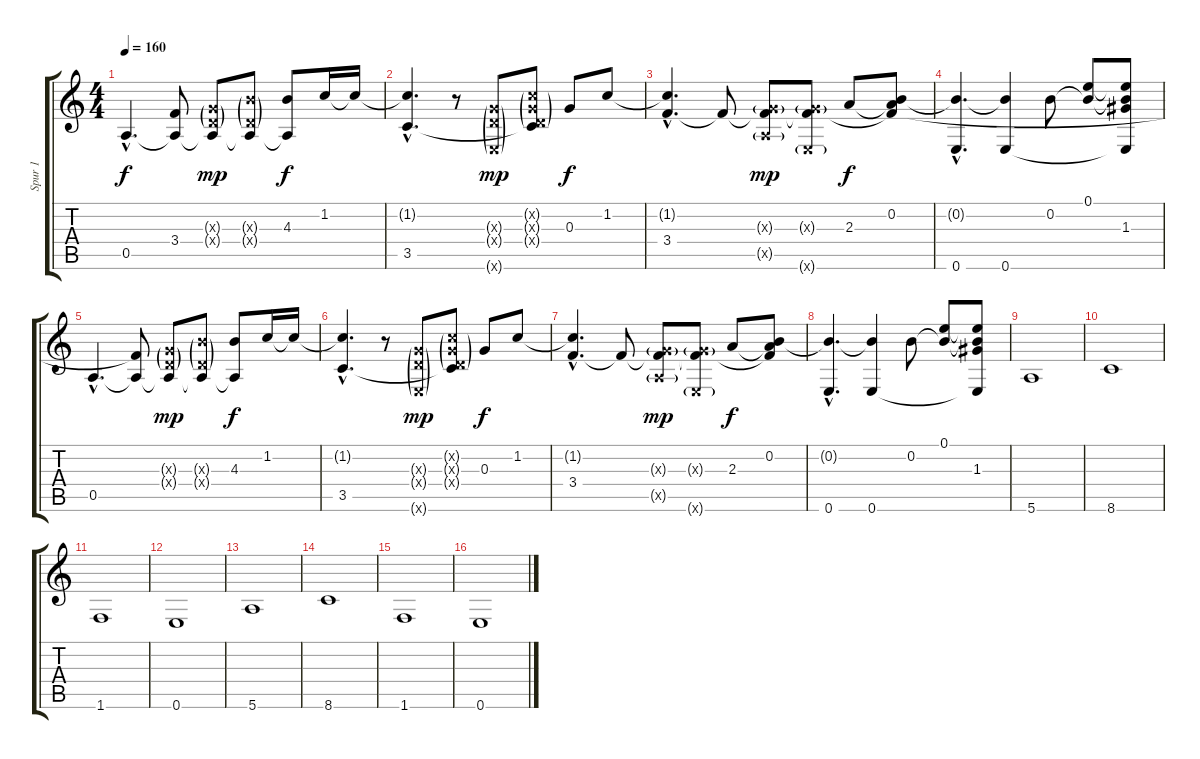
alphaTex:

\track ("Spur 1" "Spur 1") {instrument acousticguitarsteel}
\staff {score tabs}
\tuning (E4 B3 G3 D3 A2 E2) {hide}
\ts (4 4)
\tempo 160
\clef g2
\ks c
0.5{hac}.4{d dy f} (3.4{t} 0.5{t}).8 (0.3{g x} 0.4{g x} 0.5{t}).8{dy mp} (4.3{g x} 0.4{g x} 0.5{t}).8 (4.3 0.5{t}).8{dy f} 1.2.16 1.2{t}.16 |
(1.2{hac t} 3.5{hac}).4{d} r.8 (0.3{g x} 0.4{g x} 0.6{g x}).8{dy mp} (1.2{g x} 0.3{g x} 0.4{g x} 3.5{t}).8 0.3.8{dy f} 1.2.8 |
(1.2{hac t} 3.4{hac}).4{d} 3.4{t}.8 (0.3{g x} 3.4{t} 0.5{g x}).8{dy mp} (0.3{g x} 3.4{t} 0.6{g x}).8 2.3.8{dy f} (0.2 2.3{t} 3.4{t}).8 |
(0.2{hac t} 0.6{hac}).4{d} (0.2{t} 0.6).4 0.2.8 (0.1 0.2{t}).8 (0.1{t} 0.2{t} 1.3 0.6{t}).8 |
0.5{hac}.4{d} (3.4{t} 0.5{t}).8 (0.3{g x} 0.4{g x} 0.5{t}).8{dy mp} (4.3{g x} 0.4{g x} 0.5{t}).8 (4.3 0.5{t}).8{dy f} 1.2.16 1.2{t}.16 |
(1.2{hac t} 3.5{hac}).4{d} r.8 (0.3{g x} 0.4{g x} 0.6{g x}).8{dy mp} (1.2{g x} 0.3{g x} 0.4{g x} 3.5{t}).8 0.3.8{dy f} 1.2.8 |
(1.2{hac t} 3.4{hac}).4{d} 3.4{t}.8 (0.3{g x} 3.4{t} 0.5{g x}).8{dy mp} (0.3{g x} 3.4{t} 0.6{g x}).8 2.3.8{dy f} (0.2 2.3{t} 3.4{t}).8 |
(0.2{hac t} 0.6{hac}).4{d} (0.2{t} 0.6).4 0.2.8 (0.1 0.2{t}).8 (0.1{t} 0.2{t} 1.3 0.6{t}).8 |
5.6.1{volume 8 instrument brasssection} |
8.6.1 |
1.6.1 |
0.6.1 |
5.6.1 |
8.6.1 |
1.6.1 |
0.6.1
